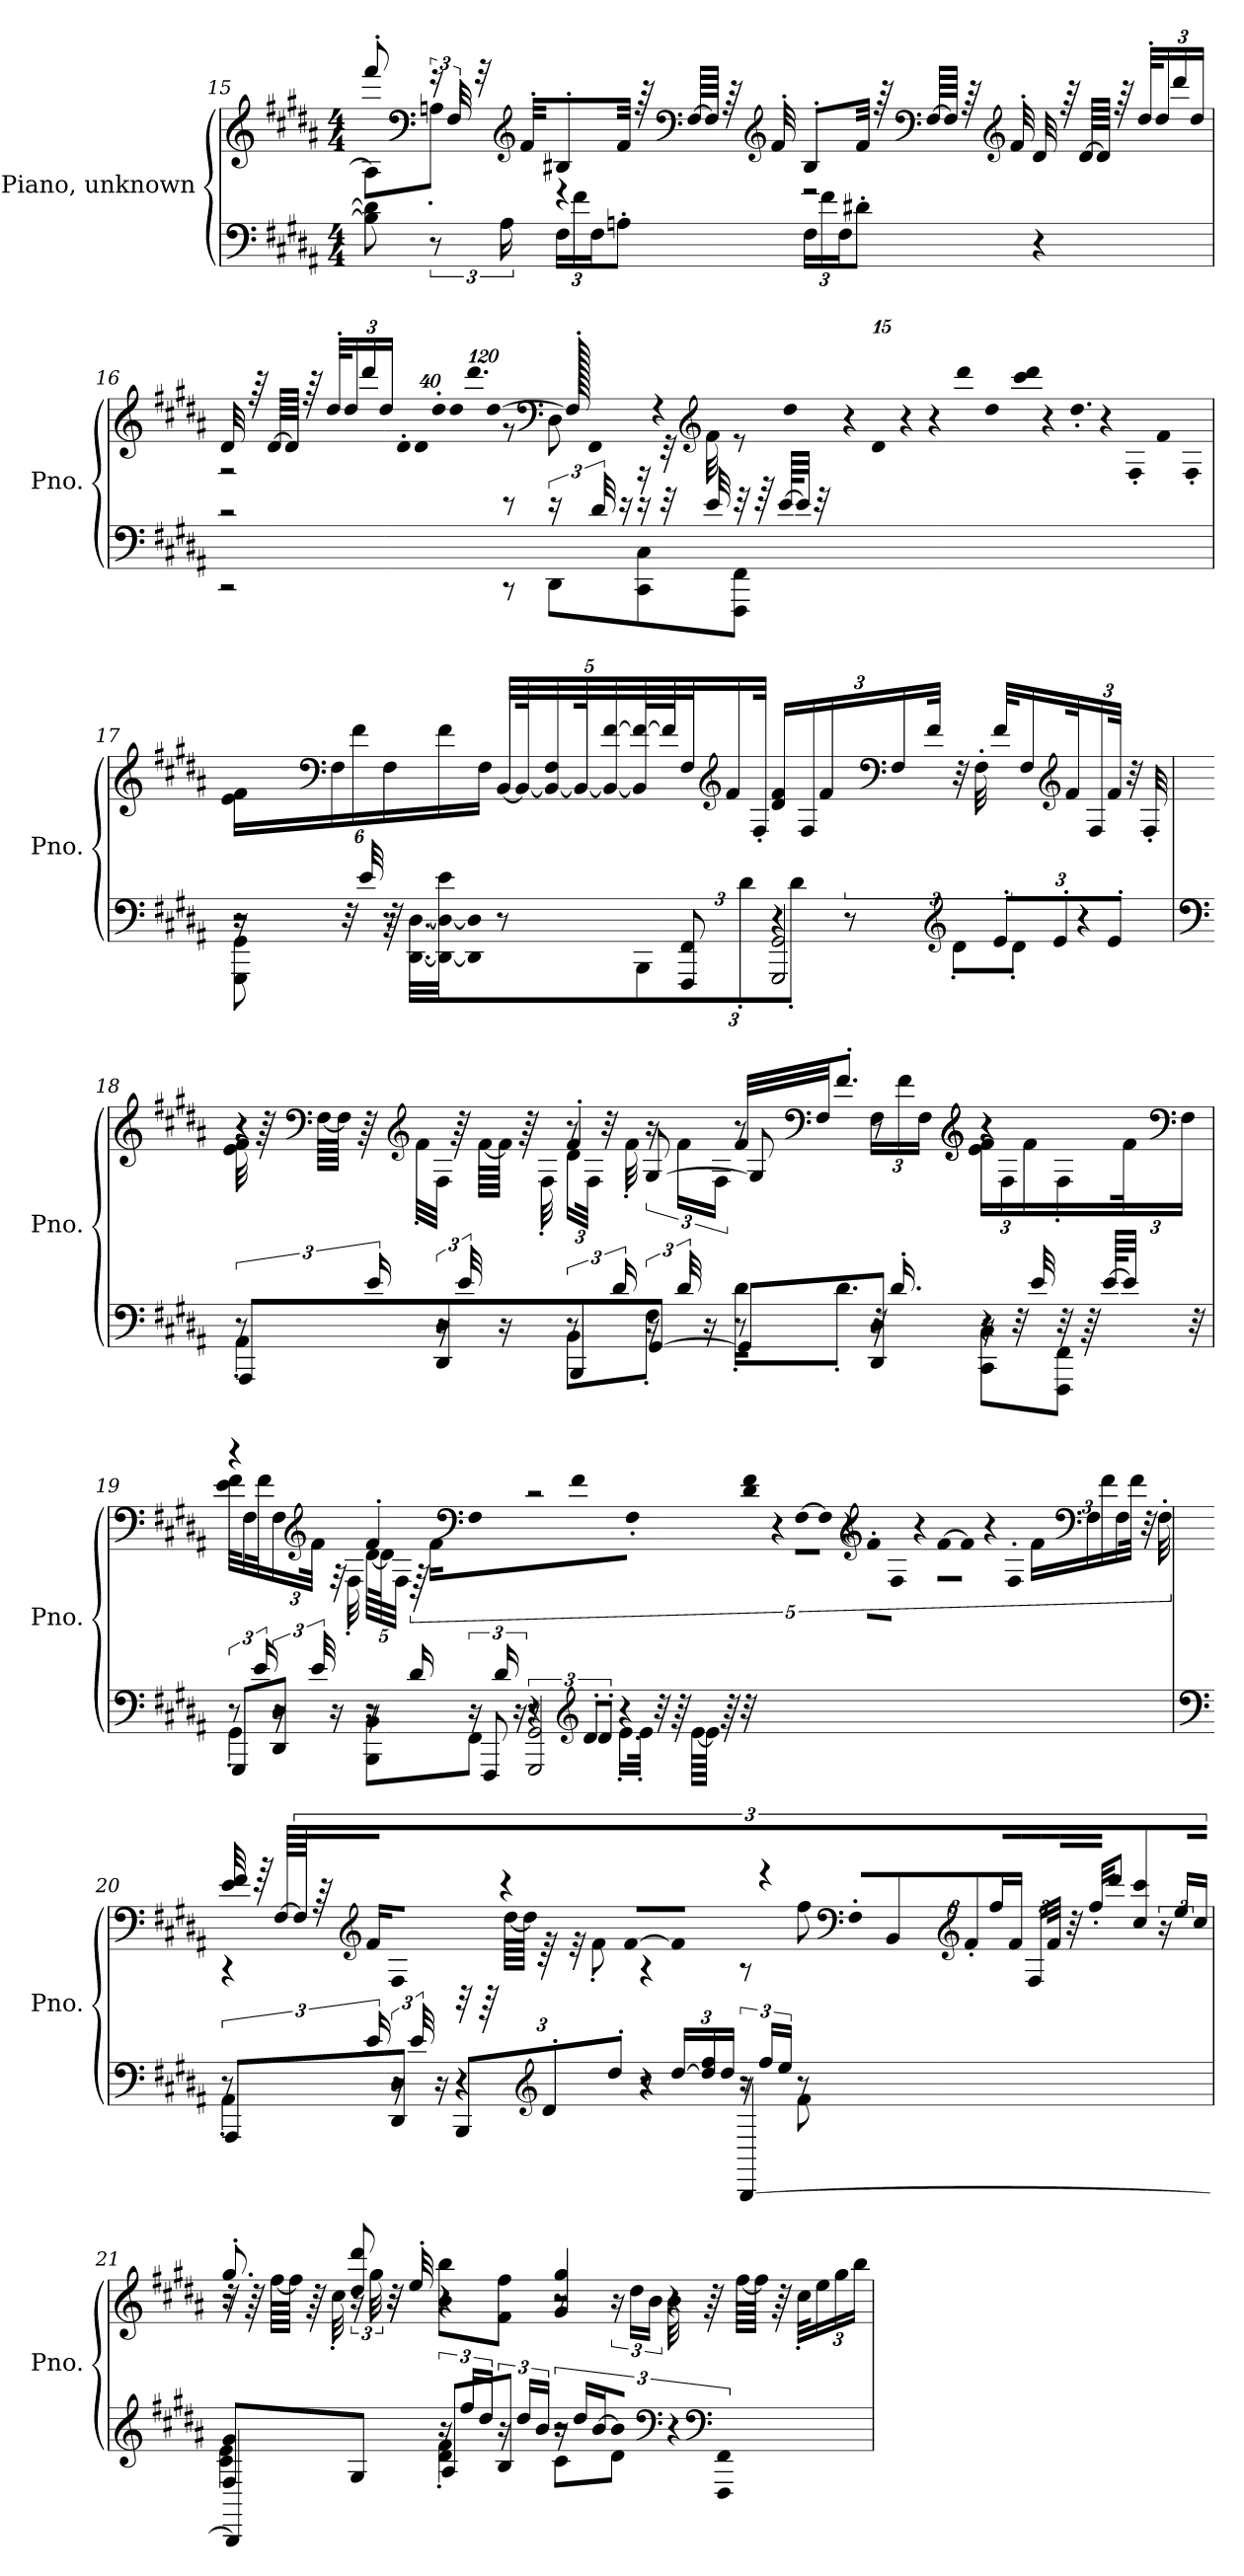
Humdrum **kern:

**kern	**kern
*part1	*part1
*staff2	*staff1
*I"Piano, unknown	*
*I'Pno.	*
!!LO:PB:g=z
*clefF4	*clefG2
*k[f#c#g#d#a#]	*k[f#c#g#d#a#]
*M4/4	*M4/4
=15	=15
*	*^
8B#\] 8d\]	8fff#'/	8A\L]
*	*clefF4	*
12r	24r	8An'\J
.	48F#/	.
.	32r	.
24A#\	.	.
*	*clefG2	*
.	32f#'/KKL	.
*Xbrackettup	*	*
24F#\LL	8B#X'/	4r
24f#\	.	.
24F#\J	.	.
8An'\J	32f#/Jkk	.
.	64r	.
*	*clefF4	*
.	[64F#/LLLL	.
.	64F#/JJJJ]	.
.	64r	.
*	*clefG2	*
.	32f#'/	.
24F#\LL	8B#'/L	2r
24f#\	.	.
24F#\J	.	.
8d#X'\J	32f#/Jkk	.
.	64r	.
*	*clefF4	*
.	[64F#/LLLL	.
.	64F#/JJJJ]	.
.	64r	.
*	*clefG2	*
.	32f#'/	.
4r	32d#/	.
.	64r	.
.	[64d#/LLLL	.
.	64d#/JJJJ]	.
.	64r	.
.	32dd#'/KLL	.
*	*Xbrackettup	*
.	24dd#/	.
.	24ddd#/	.
.	24dd#/JJ	.
!!LO:LB:g=z	!!
=16	=16	=16
*^	*	*
2r	2r	32d#/	2r
.	.	64r	.
.	.	[64d#/LLLL	.
.	.	64d#/JJJJ]	.
.	.	64r	.
.	.	32dd#'/KLL	.
.	.	24dd#/	.
.	.	24ddd#/	.
.	.	24dd#/JJ	.
!	!	!LO:N:vis=32	!
.	.	640%23d#'/LLL	.
!	!	!LO:N:vis=32	!
.	.	640%23d#/	.
!	!	!LO:N:vis=32	!
.	.	640%23dd#'/	.
!	!	!LO:N:vis=32	!
.	.	640%23dd#/	.
!	!	!LO:N:vis=32.	!
.	.	1920%103ddd#/	.
.	.	[1920%101dd#/JJ	.
8r	8r	960dd#'/]	8r
*	*	*brackettup	*
.	.	40d#/	.
.	.	80r	.
.	.	40dd#/	.
.	.	80r	.
.	.	40d#/	.
.	.	40r	.
*	*	*clefF4	*
*brackettup	*	*	*
24r	8DD#\L	.	8D#\
.	.	24r	.
48d#/	.	.	.
.	.	24f#/LL	.
16r	.	.	.
.	.	24F#/JJ	.
16r	8CC#\ 8C#\	.	16r
!	!	!LO:N:vis=32	!
.	.	640%23e/ 640%23f#/	.
!	!	!LO:N:vis=64	!
.	.	960%17r	.
!	!	!LO:N:vis=32.	!
.	.	1920%103F#'/	.
32r	.	.	32r
*	*	*clefG2	*
32e/	.	.	32f#\
!	!	!LO:N:vis=32	!
.	.	640%23r	.
32r	8FFF#\ 8FF#\J	.	8r
!	!	!LO:N:vis=32	!
.	.	640%23F#'/LLL	.
64r	.	.	.
[64e/KLLL	.	.	.
!	!	!LO:N:vis=32	!
.	.	640%23f#/	.
32e/JJJ]	.	.	.
!	!	!LO:N:vis=32	!
.	.	640%23F#'/JJJ	.
32r	.	.	.
480ryy	480ryy	.	480ryy
*	*	*v	*v
!!LO:LB:g=z
=17	=17	=17
*	*^	*
*	*	*	*Xbrackettup
16r	8GGG#\ 8GG#\	2r	24e\ 24f#\LL
*	*	*	*clefF4
.	.	.	24F#\
32r	.	.	.
.	.	.	24f#\
32e/	.	.	.
8r	96r	.	24F#\
.	[48.DD#\ [48.D#\LLL	.	.
.	48DD#\_ 48D#\_ 48e\J	.	24f#\
.	16DD#\] 16D#\]J	.	.
.	.	.	24F#\JJ
*	*Xbrackettup	*	*
8r	12BBB\	.	[40BB/LLL
.	.	.	80BB/K_
.	.	.	40BB/_ 40F#/
.	.	.	80BB/K_
.	.	.	40BB/_ [40f#/
.	12d#'\	.	.
.	.	.	80BB/] 80f#/_L
.	.	.	80f#/J]
8FFF#/ 8FF#/	.	.	32F#/J
*	*	*	*clefG2
.	.	.	16f#/
.	12d#'\J	.	.
.	.	.	32F#'/JJk
*	*brackettup	*	*
4r	12r	2GGG#/ 2GG#/	24d#/ 24f#/LL
.	.	.	24F#/
*clefG2	*	*	*
.	12d#'\L	.	24f#/
*	*	*	*clefF4
.	.	.	24F#/
.	12d#'\J	.	48f#/JJk
.	.	.	32r
.	.	.	32F#'\
*Xbrackettup	*	*	*
12e'/L	4r	.	32f#/KLL
.	.	.	16F#/
12e'/	.	.	.
*	*	*	*clefG2
.	.	.	32f#/K
.	.	.	24F#/
12e'/J	.	.	48f#/JJk
.	.	.	32r
.	.	.	32F#'/
!!LO:LB:g=z
=18	=18	=18	=18
*clefF4	*	*	*
*brackettup	*	*	*
*	*	*	*^
*	*	*	*	*^
12r	4AA#'\	8AAA#/L	4r	32e\ 32f#\	4r
.	.	.	.	64r	.
*	*	*	*clefF4	*	*
.	.	.	.	[64F#\LLLL	.
.	.	.	.	64F#\JJJJ]	.
.	.	.	.	64r	.
24e/	.	.	.	.	.
*	*	*	*clefG2	*	*
.	.	.	.	32f#'\LLL	.
24r	.	8DD#/ 8D#/	.	32F#\JJJ	.
.	.	.	.	64r	.
48e/	.	.	.	.	.
.	.	.	.	[64f#\LLLL	.
16r	.	.	.	64f#\JJJJ]	.
.	.	.	.	64r	.
.	.	.	.	32F#'\	.
12r	8BB\L	8BBB/	4f#'/	24d#\LL	8r
.	.	.	.	48F#\JJk	.
.	.	.	.	32r	.
24d#/	.	.	.	.	.
.	.	.	.	32f#'\	.
*	*	*	*	*brackettup	*
24r	8F#'\J	[8GG#/J	.	24r	[8G#/
48d#/	.	.	.	24f#\LL	.
16r	.	.	.	.	.
.	.	.	.	24F#\JJ	.
8r	16d#'\KL	8GG#/L]	32f#/LLL	8r	8G#/]
*	*	*	*clefF4	*	*
.	.	.	32F#/JJ	.	.
.	8.d#'\J	.	8.f#'/J	.	.
*	*	*	*	*Xbrackettup	*
32r	.	8DD#/ 8D#/J	.	24F#\LL	8r
16.d#'/	.	.	.	.	.
.	.	.	.	24f#\	.
.	.	.	.	24F#\JJ	.
*	*	*	*clefG2	*	*
16r	8CC#\ 8C#\L	4r	4r	24e\ 24f#\LL	4r
.	.	.	.	24F#\	.
32r	.	.	.	.	.
.	.	.	.	24f#\	.
32e/	.	.	.	.	.
32r	8FFF#\ 8FF#\J	.	.	16F#'\	.
64r	.	.	.	.	.
[64e/KLLL	.	.	.	.	.
32e/JJJ]	.	.	.	48f#\K	.
*	*	*	*clefF4	*	*
.	.	.	.	24F#\JJ	.
32r	.	.	.	.	.
*	*	*	*	*v	*v
!!LO:LB:g=z
=19	=19	=19	=19	=19
12r	4GG#'\	8GGG#/L	4r	32e\ 32f#\KLL
.	.	.	.	16F#\
24e/	.	.	.	.
.	.	.	.	32f#\K
24r	.	8DD#/ 8D#/J	.	24F#\
*	*	*	*clefG2	*
48e/	.	.	.	48f#\JJk
16r	.	.	.	32r
.	.	.	.	32F#'\
*	*	*	*	*brackettup
16r	8BBB\ 8BB\L	8r	4f#'/	[40d#\LLL
.	.	.	.	80d#\K]
.	.	.	.	40F#\JJJ
16d#/	.	.	.	80r
.	.	.	.	20f#\LL
*	*	*	*clefF4	*
24r	8FF#\J	8FFF#/	.	32F#\K
.	.	.	.	16f#\
24d#/	.	.	.	.
24r	.	.	.	.
.	.	.	.	32F#'\JJk
12r	4r	2GGG#/ 2GG#/	2r	32d#\ 32f#\
.	.	.	.	64r
.	.	.	.	[64F#\LLLL
.	.	.	.	64F#\JJJJ]
.	.	.	.	64r
*clefG2	*	*	*	*
12d#'/L	.	.	.	.
*	*	*	*clefG2	*
.	.	.	.	32f#'\LLL
.	.	.	.	32F#\JJJ
.	.	.	.	64r
12d#'/J	.	.	.	.
.	.	.	.	[64f#\LLLL
.	.	.	.	64f#\JJJJ]
.	.	.	.	64r
.	.	.	.	32F#'\
*	*	*	*	*Xbrackettup
4r	16.e'\LL	.	.	24f#\LL
*	*	*	*clefF4	*
.	.	.	.	24F#\
.	.	.	.	24f#\
.	32e'\JJk	.	.	.
.	32r	.	.	24F#\
.	64r	.	.	.
.	.	.	.	48f#\JJk
.	[64e\LLLL	.	.	.
.	64e\JJJJ]	.	.	32r
.	64r	.	.	.
.	32r	.	.	32F#'\
!!LO:LB:g=z	!!
=20	=20	=20	=20	=20
*clefF4	*	*	*	*
12r	4AA#'\	8AAA#/L	32e/ 32f#/	4r
.	.	.	64r	.
.	.	.	[64F#/LLLL	.
*	*	*	*brackettup	*
.	.	.	96F#/JJJJ]	.
.	.	.	96r	.
*	*	*	*clefG2	*
24e/	.	.	24f#/LL	.
24r	.	8DD#/ 8D#/J	32F#/JJk	.
.	.	.	64r	.
48e/	.	.	.	.
.	.	.	[64f#/LLLL	.
16r	.	.	64f#/JJJJ]	.
.	.	.	64r	.
*	*	*	*clefF4	*
.	.	.	32F#'/KKL	.
*Xbrackettup	*	*	*Xbrackettup	*
12BBB/L	4r	4r	12BB/	32r
.	.	.	.	64r
.	.	.	.	[64F#\LLLL
.	.	.	.	64F#\JJJJ]
.	.	.	.	64r
*clefG2	*	*	*clefG2	*
12d#'/	.	.	12f#'/	.
.	.	.	.	32r
.	.	.	.	8f#'\
12dd#'/J	.	.	24ff#/L	.
.	.	.	24f#/JJ	.
8r	4r	4r	24F#/LL	4r
.	.	.	48f#/JJk	.
.	.	.	32r	.
.	.	.	32ff#'/KKL	.
[24dd#/LL	.	.	8ddd#/J	.
24dd#/] 24ff#/	.	.	.	.
24dd#/JJ	.	.	.	.
*brackettup	*	*	*	*
24r	8r	[4BBB/	8cc#/ 8ccc#/	8r
24ff#/LL	.	.	.	.
24ee/JJ	.	.	.	.
*	*	*	*brackettup	*
8r	8f#\	.	24r	8ff#\
.	.	.	24ee/LL	.
.	.	.	24cc#/JJ	.
!!LO:PB:g=z
=21	=21	=21	=21	=21
*	*	*	*	*^
8F#/ 8g#/L	4c#\ 4e\	4BBB/]	8r	32r	8.gg#'/
.	.	.	.	64r	.
.	.	.	.	[64ff#\LLLL	.
.	.	.	.	64ff#\JJJJ]	.
.	.	.	.	64r	.
.	.	.	.	32cc#'\	.
8G#/J	.	.	8dd#/ 8ddd#/	24r	.
.	.	.	.	48gg#\	.
.	.	.	.	16r	32r
.	.	.	.	.	32ee'/
24r	4d#\' 4f#\'	8A#/L	4r	8b\ 8bb\L	4r
24ff#/LL	.	.	.	.	.
24dd#/JJ	.	.	.	.	.
24r	.	8B/J	.	8f#\ 8ff#\J	.
24dd#/LL	.	.	.	.	.
24b/JJ	.	.	.	.	.
24r	8c#\L	2r	2r	8r	4g#/ 4gg#/
24dd#/LL	.	.	.	.	.
[24b/J	.	.	.	.	.
8b/J]	8d#\J	.	.	24r	.
.	.	.	.	24dd#\LL	.
.	.	.	.	24b\JJ	.
*clefF4	*	*	*	*	*
4FFF#/ 4FF#/	4r	.	.	32b\	4r
.	.	.	.	64r	.
.	.	.	.	[64ff#\LLLL	.
.	.	.	.	64ff#\JJJJ]	.
.	.	.	.	64r	.
.	.	.	.	32cc#'\KLL	.
*	*	*	*	*Xbrackettup	*
.	.	.	.	24ee\	.
.	.	.	.	24gg#\	.
.	.	.	.	24bb\JJ	.
*v	*v	*v	*	*	*
*	*v	*v	*v
=	=
*-	*-
